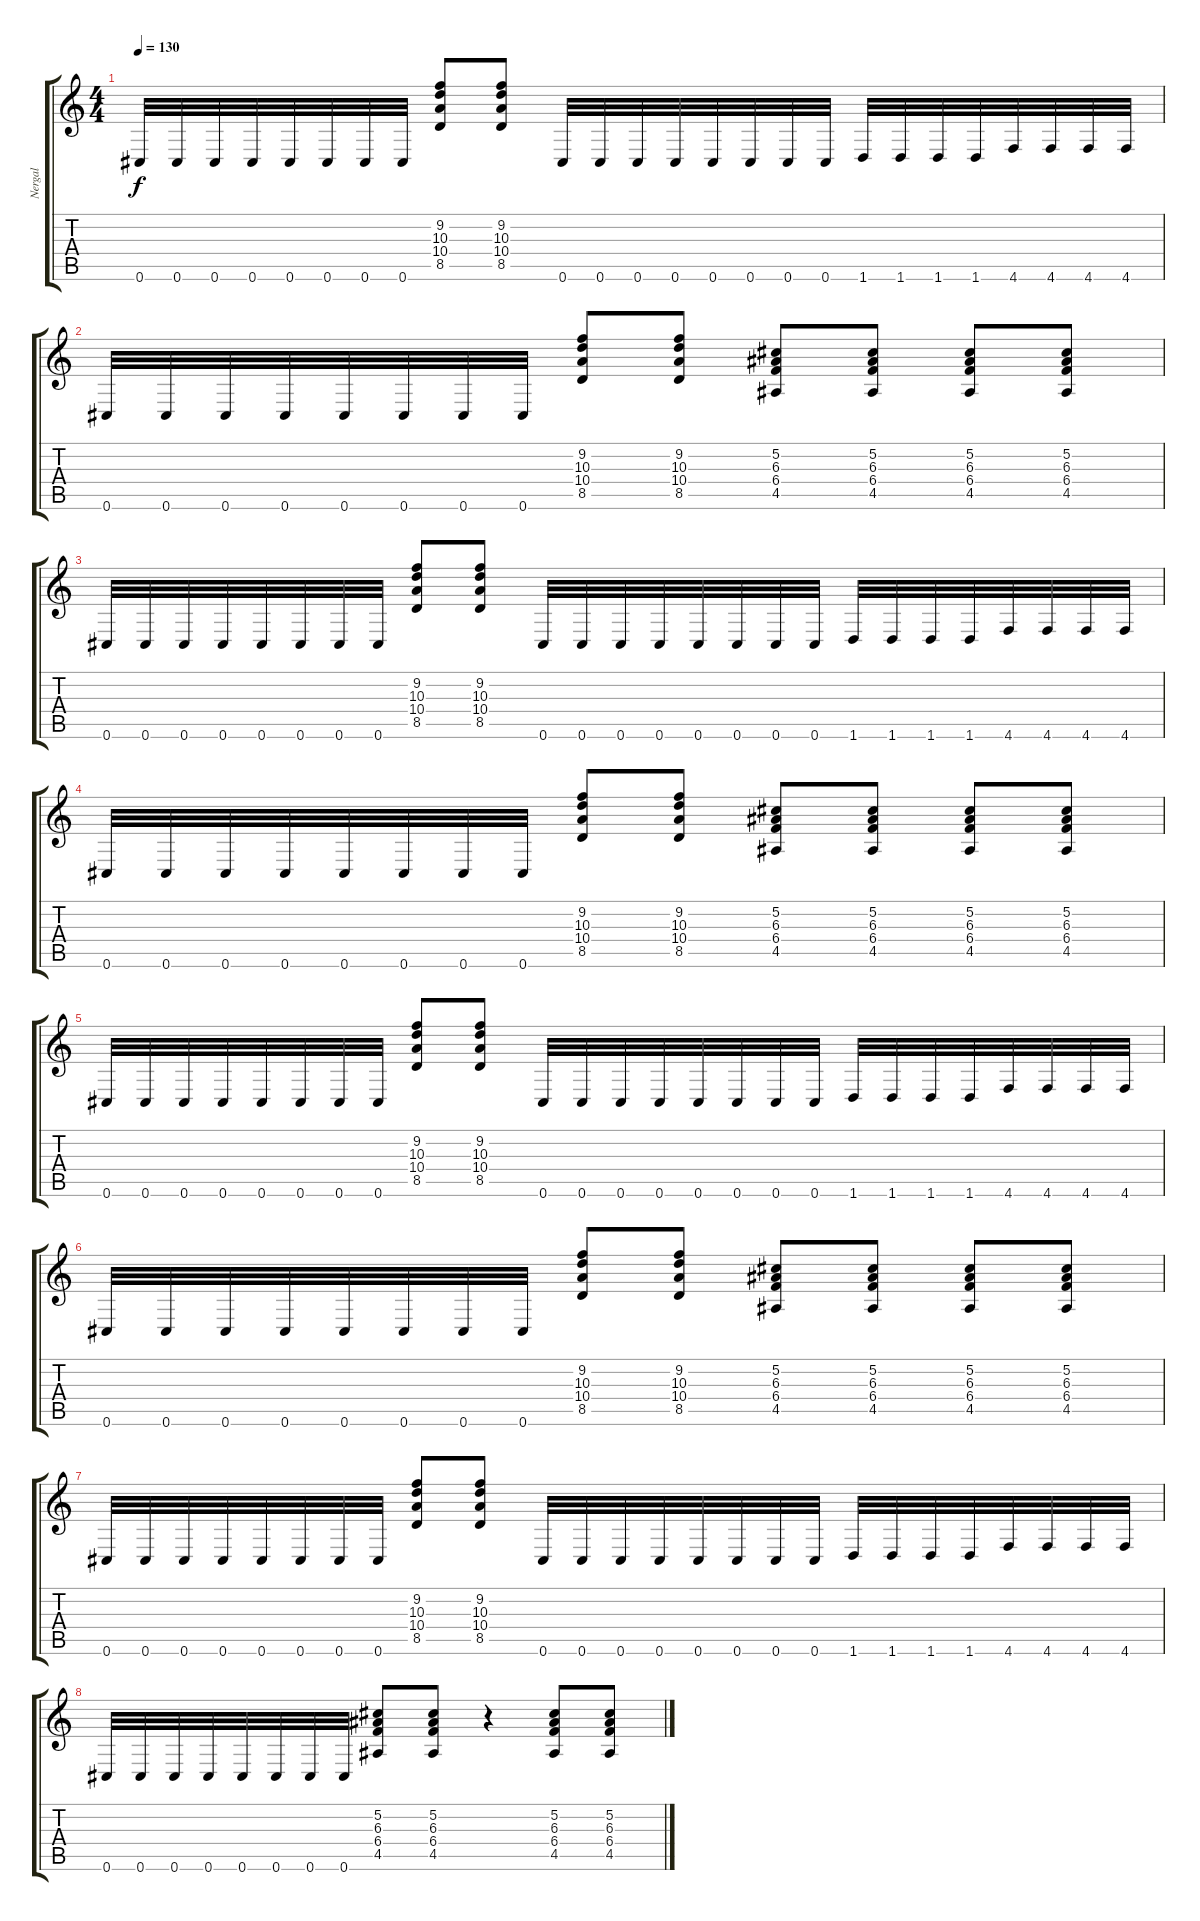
\track ("Nergal" "Nergal") {instrument distortionguitar}
\staff {score tabs}
\tuning (Db4 Ab3 E3 B2 Gb2 Db2) {hide}
\ts (4 4)
\tempo 130
\clef g2
\ks c
0.6.32{dy f} 0.6.32 0.6.32 0.6.32 0.6.32 0.6.32 0.6.32 0.6.32 (9.2 10.3 10.4 8.5).8 (9.2 10.3 10.4 8.5).8 0.6.32 0.6.32 0.6.32 0.6.32 0.6.32 0.6.32 0.6.32 0.6.32 1.6.32 1.6.32 1.6.32 1.6.32 4.6.32 4.6.32 4.6.32 4.6.32 |
0.6.32 0.6.32 0.6.32 0.6.32 0.6.32 0.6.32 0.6.32 0.6.32 (9.2 10.3 10.4 8.5).8 (9.2 10.3 10.4 8.5).8 (5.2 6.3 6.4 4.5).8 (5.2 6.3 6.4 4.5).8 (5.2 6.3 6.4 4.5).8 (5.2 6.3 6.4 4.5).8 |
0.6.32 0.6.32 0.6.32 0.6.32 0.6.32 0.6.32 0.6.32 0.6.32 (9.2 10.3 10.4 8.5).8 (9.2 10.3 10.4 8.5).8 0.6.32 0.6.32 0.6.32 0.6.32 0.6.32 0.6.32 0.6.32 0.6.32 1.6.32 1.6.32 1.6.32 1.6.32 4.6.32 4.6.32 4.6.32 4.6.32 |
0.6.32 0.6.32 0.6.32 0.6.32 0.6.32 0.6.32 0.6.32 0.6.32 (9.2 10.3 10.4 8.5).8 (9.2 10.3 10.4 8.5).8 (5.2 6.3 6.4 4.5).8 (5.2 6.3 6.4 4.5).8 (5.2 6.3 6.4 4.5).8 (5.2 6.3 6.4 4.5).8 |
0.6.32 0.6.32 0.6.32 0.6.32 0.6.32 0.6.32 0.6.32 0.6.32 (9.2 10.3 10.4 8.5).8 (9.2 10.3 10.4 8.5).8 0.6.32 0.6.32 0.6.32 0.6.32 0.6.32 0.6.32 0.6.32 0.6.32 1.6.32 1.6.32 1.6.32 1.6.32 4.6.32 4.6.32 4.6.32 4.6.32 |
0.6.32 0.6.32 0.6.32 0.6.32 0.6.32 0.6.32 0.6.32 0.6.32 (9.2 10.3 10.4 8.5).8 (9.2 10.3 10.4 8.5).8 (5.2 6.3 6.4 4.5).8 (5.2 6.3 6.4 4.5).8 (5.2 6.3 6.4 4.5).8 (5.2 6.3 6.4 4.5).8 |
0.6.32 0.6.32 0.6.32 0.6.32 0.6.32 0.6.32 0.6.32 0.6.32 (9.2 10.3 10.4 8.5).8 (9.2 10.3 10.4 8.5).8 0.6.32 0.6.32 0.6.32 0.6.32 0.6.32 0.6.32 0.6.32 0.6.32 1.6.32 1.6.32 1.6.32 1.6.32 4.6.32 4.6.32 4.6.32 4.6.32 |
0.6.32 0.6.32 0.6.32 0.6.32 0.6.32 0.6.32 0.6.32 0.6.32 (5.2 6.3 6.4 4.5).8 (5.2 6.3 6.4 4.5).8 r.4 (5.2 6.3 6.4 4.5).8 (5.2 6.3 6.4 4.5).8
